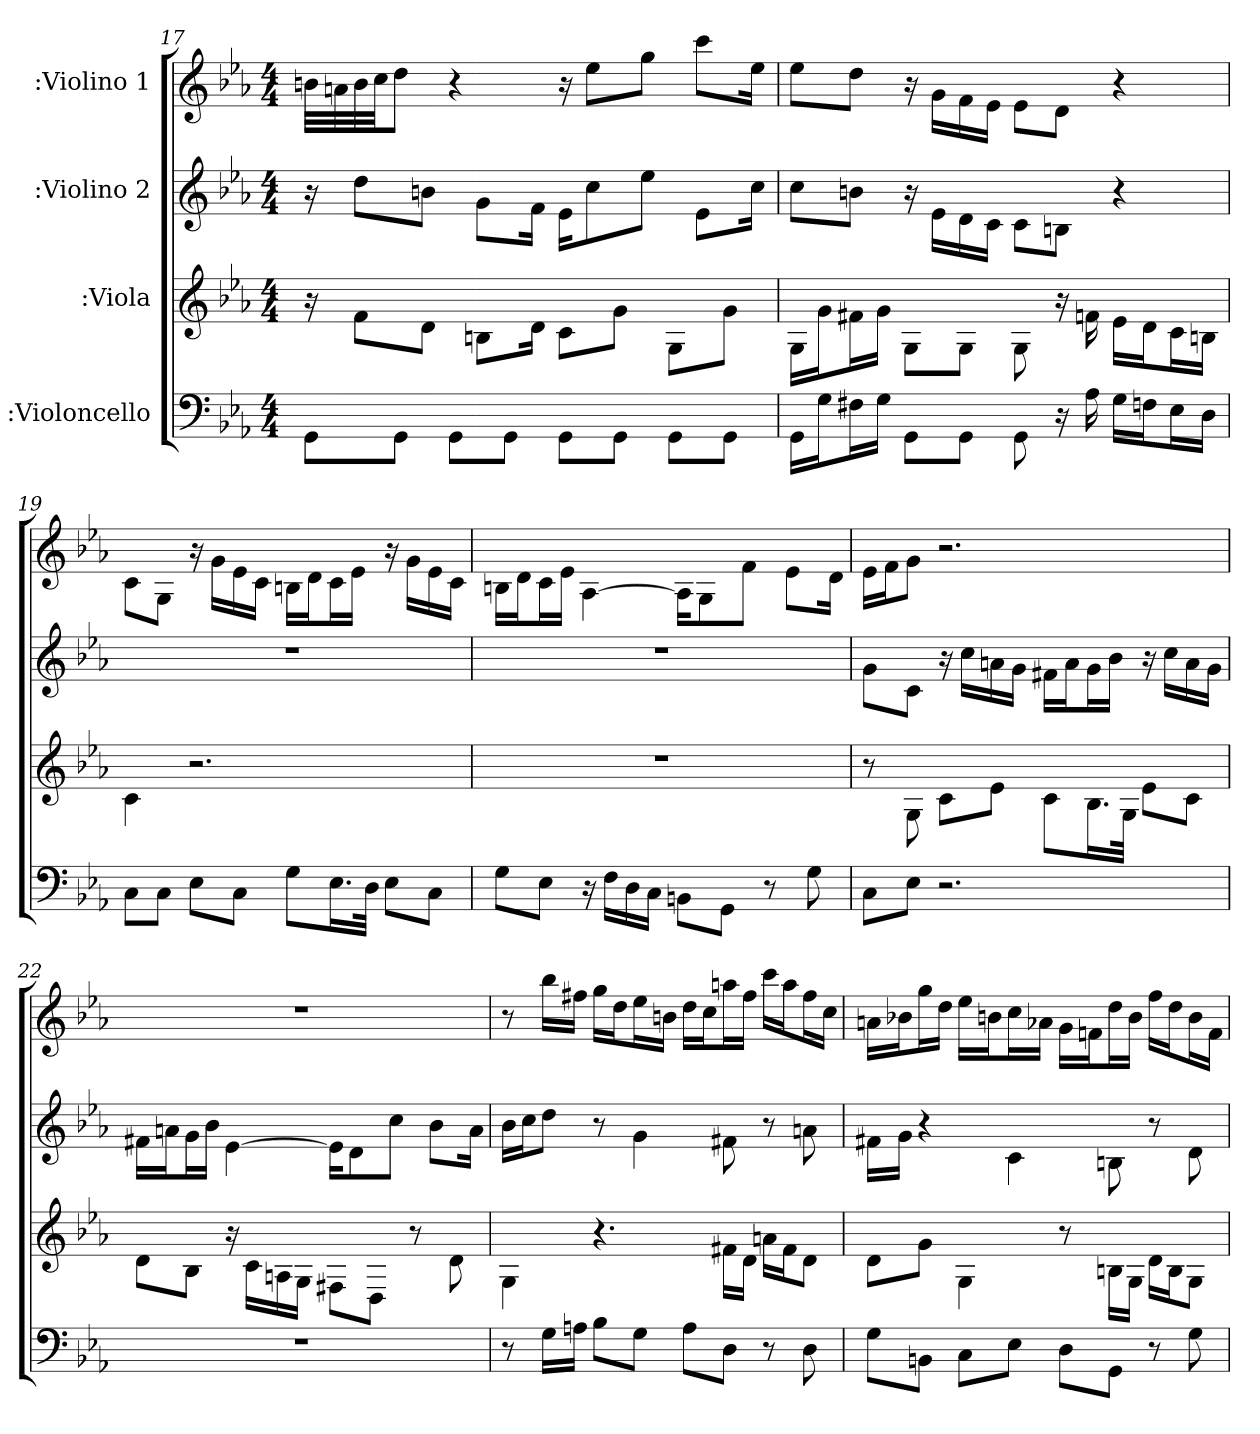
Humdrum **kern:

**kern	**kern	**kern	**kern
*part4	*part3	*part2	*part1
*staff4	*staff3	*staff2	*staff1
*I":Violoncello	*I":Viola	*I":Violino 2	*I":Violino 1
*k[b-e-a-]	*k[b-e-a-]	*k[b-e-a-]	*k[b-e-a-]
*c:	*c:	*c:	*c:
*M4/4	*M4/4	*M4/4	*M4/4
=17	=17	=17	=17
8GG\L	16r	16r	32bn\LLL
.	.	.	32an\
.	8f\L	8dd\L	32b\
.	.	.	32cc\JJ
8GG\J	.	.	8dd\J
.	8d\J	8bn\J	.
8GG\L	.	.	4r
.	8Bn\L	8g\L	.
8GG\J	.	.	.
.	16d\Jk	16f\Jk	.
8GG\L	8c\L	16e-\KL	16r
.	.	8cc\	8ee-\L
8GG\J	8g\J	.	.
.	.	8ee-\J	8gg\J
8GG\L	8G\L	.	.
.	.	8e-\L	8ccc\L
8GG\J	8g\J	.	.
.	.	16cc\Jk	16ee-\Jk
=18	=18	=18	=18
16GG\LL	16G\LL	8cc\L	8ee-\L
16G\J	16g\J	.	.
16F#X\L	16f#X\L	8bn\J	8dd\J
16G\JJ	16g\JJ	.	.
8GG\L	8G\L	16r	16r
.	.	16e-\LL	16g\LL
8GG\J	8G\J	16d\	16f\
.	.	16c\JJ	16e-\JJ
8GG\	8G\	8c\L	8e-\L
16r	16r	8B\J	8d\J
16A-\	16fn\	.	.
16G\LL	16e-\LL	4r	4r
16Fn\J	16d\J	.	.
16E-\L	16c\L	.	.
16D\JJ	16Bn\JJ	.	.
=19	=19	=19	=19
8C\L	4c\	1r	8c\L
8C\J	.	.	8G\J
8E-\L	2.r	.	16r
.	.	.	16g\LL
8C\J	.	.	16e-\
.	.	.	16c\JJ
8G\L	.	.	16Bn\LL
.	.	.	16d\J
16.E-\L	.	.	16c\L
.	.	.	16e-\JJ
32D\JJk	.	.	.
8E-\L	.	.	16r
.	.	.	16g\LL
8C\J	.	.	16e-\
.	.	.	16c\JJ
=20	=20	=20	=20
8G\L	1r	1r	16Bn\LL
.	.	.	16d\J
8E-\J	.	.	16c\L
.	.	.	16e-\JJ
16r	.	.	[4A-\
16F\LL	.	.	.
16D\	.	.	.
16C\JJ	.	.	.
8BBn\L	.	.	16A-\KL]
.	.	.	8G\
8GG\J	.	.	.
.	.	.	8f\J
8r	.	.	.
.	.	.	8e-\L
8G\	.	.	.
.	.	.	16d\Jk
=21	=21	=21	=21
8C\L	8r	8g\L	16e-\LL
.	.	.	16f\J
8E-\J	8G\	8c\J	8g\J
2.r	8c\L	16r	2.r
.	.	16cc\LL	.
.	8e-\J	16an\	.
.	.	16g\JJ	.
.	8c\L	16f#X\LL	.
.	.	16a\J	.
.	16.B-\L	16g\L	.
.	.	16b-\JJ	.
.	32G\JJk	.	.
.	8e-\L	16r	.
.	.	16cc\LL	.
.	8c\J	16a\	.
.	.	16g\JJ	.
=22	=22	=22	=22
1r	8d\L	16f#X\LL	1r
.	.	16an\J	.
.	8B-\J	16g\L	.
.	.	16b-\JJ	.
.	16r	[4e-\	.
.	16c\LL	.	.
.	16An\	.	.
.	16G\JJ	.	.
.	8F#X\L	16e-\KL]	.
.	.	8d\	.
.	8D\J	.	.
.	.	8cc\J	.
.	8r	.	.
.	.	8b-\L	.
.	8d\	.	.
.	.	16a\Jk	.
=23	=23	=23	=23
8r	4G\	16b-\LL	8r
.	.	16cc\J	.
16G\LL	.	8dd\J	16bb-\LL
16An\JJ	.	.	16ff#X\JJ
8B-\L	4.r	8r	16gg\LL
.	.	.	16dd\J
8G\J	.	4g\	16ee-\L
.	.	.	16bn\JJ
8A\L	.	.	16dd\LL
.	.	.	16cc\J
8D\J	16f#X\LL	8f#X\	16aan\L
.	16d\JJ	.	16ff#\JJ
8r	16an\LL	8r	16ccc\LL
.	16f#\J	.	16aa\J
8D\	8d\J	8an\	16ff#\L
.	.	.	16cc\JJ
=24	=24	=24	=24
8G\L	8d\L	16f#X\LL	16an\LL
.	.	16g\JJ	16b-X\J
8BBn\J	8g\J	4r	16gg\L
.	.	.	16dd\JJ
8C\L	4G\	.	16ee-\LL
.	.	.	16bn\J
8E-\J	.	4c\	16cc\L
.	.	.	16a-X\JJ
8D\L	8r	.	16g\LL
.	.	.	16fn\J
8GG\J	16Bn\LL	8Bn\	16dd\L
.	16G\JJ	.	16b\JJ
8r	16d\LL	8r	16ff\LL
.	16B\J	.	16dd\J
8G\	8G\J	8d\	16b\L
.	.	.	16f\JJ
=	=	=	=
*-	*-	*-	*-
